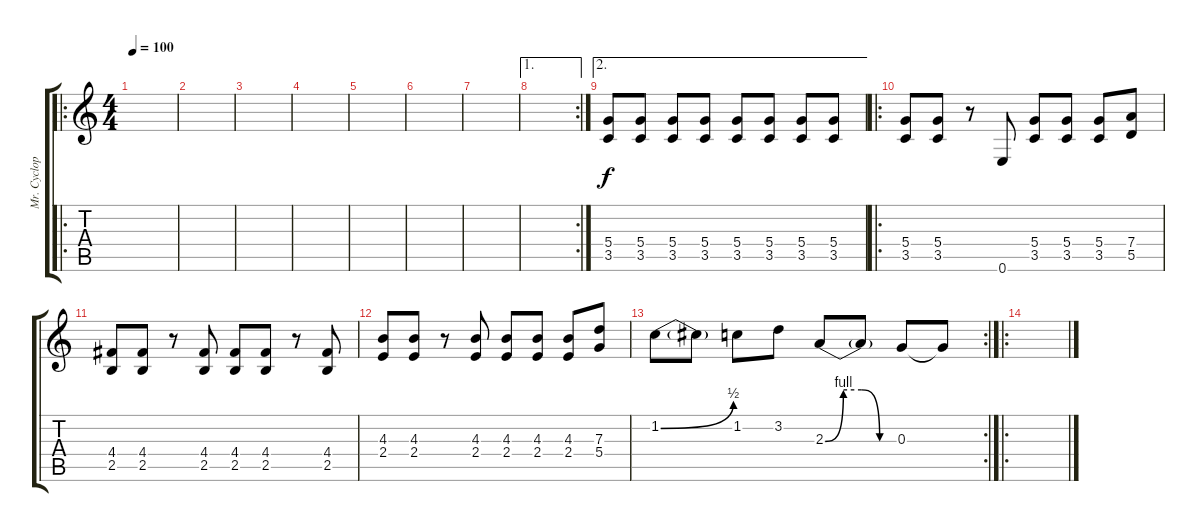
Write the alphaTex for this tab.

\track ("Mr. Cyclop" "Mr. Cyclop") {instrument electricguitarjazz}
\staff {score tabs}
\tuning (E4 B3 G3 D3 A2 E2) {hide}
\ro
\ts (4 4)
\tempo 100
\clef g2
\ks c
|
|
|
|
|
|
|
\ae 1
\rc 2
|
\ae 2
(5.4 3.5).8{dy f instrument distortionguitar} (5.4 3.5).8 (5.4 3.5).8 (5.4 3.5).8 (5.4 3.5).8 (5.4 3.5).8 (5.4 3.5).8 (5.4 3.5).8 |
\ro
(5.4 3.5).8{instrument distortionguitar} (5.4 3.5).8 r.8 0.6.8 (5.4 3.5).8 (5.4 3.5).8 (5.4 3.5).8 (7.4 5.5).8 |
(4.4 2.5).8 (4.4 2.5).8 r.8 (4.4 2.5).8 (4.4 2.5).8 (4.4 2.5).8 r.8 (4.4 2.5).8 |
(4.3 2.4).8 (4.3 2.4).8 r.8 (4.3 2.4).8 (4.3 2.4).8 (4.3 2.4).8 (4.3 2.4).8 (7.3 5.4).8 |
\rc 2
1.2{be (bend 0 0 60 2)}.8{instrument overdrivenguitar} 1.2{t}.8 1.2.8 3.2.8 2.3{be (custom 0 0 15 4 30 4 45 0 60 0)}.8 2.3{t}.8 0.3.8 0.3{t}.8{instrument distortionguitar} |
\ro
